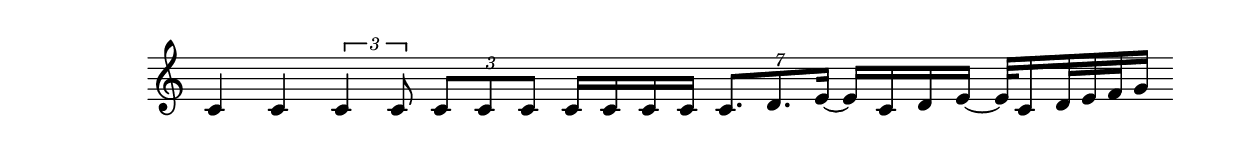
#(ly:set-option 'midi-extension "mid")
\version "2.12.3"
\include "english.ly"
\header{ 
title = ""
composer = ""
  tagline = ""  % removed 
}
%{
 S S- S-S SSS SSSS S--R--G -SRG  -S-RGmP- 
 %}
  
melody = {
\once \override Staff.TimeSignature #'stencil = ##f
\clef treble
\key c \major
\autoBeamOn  
\cadenzaOn
c'4 c'4  \times2/3 { c'4  c'8 } \times2/3 { c'8[ c'8 c'8] } c'16[ c'16 c'16 c'16] \times4/7 { c'8.[   d'8.   e'16]~ } e'16[ c'16 d'16 e'16]~ e'32[ c'16  d'32 e'32 f'32 g'16] 
}

text = \lyricmode {
  
}

\score{

<<
  \new Voice = "one" {
    \melody
  }
  \new Lyrics \lyricsto "one" \text
>>
\layout {
  \context {
       \Score
    \remove "Bar_number_engraver"
  } 
  }
\midi { 
  \context {
    \Score
    tempoWholesPerMinute = #(ly:make-moment 200 4)
   }
 }
}
